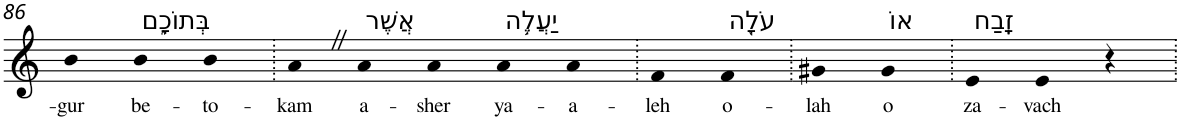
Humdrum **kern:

**kern	**text
*part1	*part1
*staff1	*staff1
*I"Piano	*
*I'Pno	*
!!LO:PB:g=z
*clefG2	*
*k[]	*
=86	=86
!	!LO:LY:b
4b	-gur
!LO:TX:a:t=בְּתוֹכָ֑ם	!
!	!LO:LY:b
4b	be-
!	!LO:LY:b
4b	-to-
=87.	=87.
!	!LO:LY:b
4aZ	-kam
!LO:TX:a:t=אֲשֶׁר	!
!	!LO:LY:b
4a	a-
!	!LO:LY:b
4a	-sher
!LO:TX:a:t=יַעֲלֶ֥ה	!
!	!LO:LY:b
4a	ya-
!	!LO:LY:b
4a	-a-
=88.	=88.
!	!LO:LY:b
4f	-leh
!LO:TX:a:t=עֹלָ֖ה	!
!	!LO:LY:b
4f	o-
=89.	=89.
!	!LO:LY:b
4g#X	-lah
!LO:TX:a:t=אוֹ	!
!	!LO:LY:b
4g#	o
=90.	=90.
!LO:TX:a:t=זָֽבַח	!
!	!LO:LY:b
4e	za-
!	!LO:LY:b
4e	-vach
4r	.
=.	=.
*-	*-
